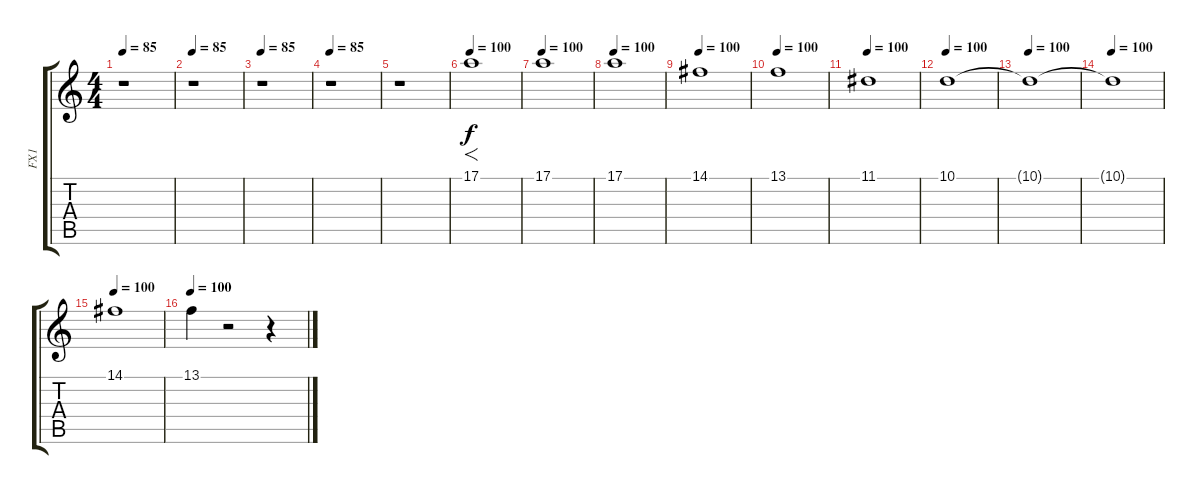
\track ("FX1" "FX1") {instrument pad1newage}
\staff {score tabs}
\tuning (E4 B3 G3 D3 A2 D2) {hide}
\ts (4 4)
\tempo 85
\clef g2
\ks c
r.1{dy f} |
\tempo 85
r.1 |
\tempo 85
r.1 |
\tempo 85
r.1 |
r.1 |
\tempo 100
17.1.1{f} |
\tempo 100
17.1.1 |
\tempo 100
17.1.1 |
\tempo 100
14.1.1 |
\tempo 100
13.1.1 |
\tempo 100
11.1.1 |
\tempo 100
10.1.1 |
\tempo 100
10.1{t}.1 |
\tempo 100
10.1{t}.1 |
\tempo 100
14.1.1 |
\tempo 100
13.1.4 r.2 r.4
